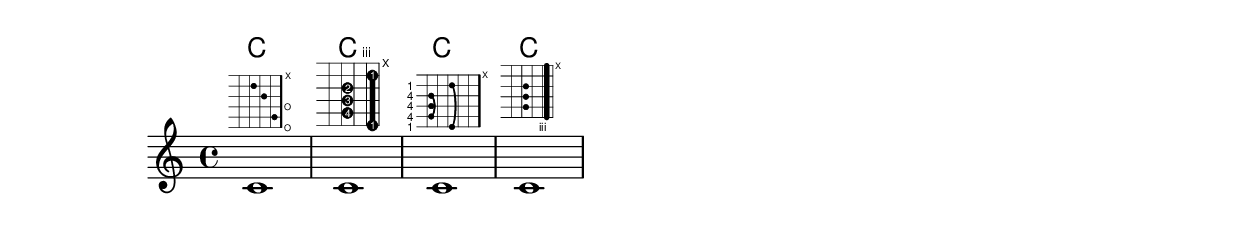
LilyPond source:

\version "2.12.0"

\header {
  texidoc="
Fret diagrams can be presented in landscape mode.

"
}

\layout { ragged-right = ##t }

<<
  \chords {
    c1 |
    c1 |
    c1 |
    c1
  }

  \new Voice {
    \textLengthOn
    \override TextScript #'fret-diagram-details
       #'orientation = #'opposing-landscape

     %% C major for guitar, regular style
    c'1 ^\markup {
            \fret-diagram #"6-x;5-3-3;4-2-2;3-o;2-1;1-o;"}

     %% C major for guitar with barre on fret 3, regular style
    \once \override TextScript #'fret-diagram-details 
        #'label-dir = #LEFT
    \once \override TextScript #'fret-diagram-details 
        #'barre-type = #'straight
    c' ^\markup {
            \fret-diagram 
               #"f:1;s:1.2;6-x;c:5-1-3;5-3-1;4-5-2;3-5-3;2-5-4;1-3-1;"}

     %% C major for guitar with two barres, regular style

    c' ^\markup {
            \fret-diagram 
              #"f:2;h:5;6-x;c:5-1-3;5-3-1;c:4-2-5;4-5-4;3-5-4;2-5-4;1-3-1;"}
   
     %% C major for guitar, with capo 
    c' ^\markup {
            \fret-diagram-verbose #'((mute 6)
                                     (capo 3)
                                     (place-fret 4 5 1)
                                     (place-fret 3 5 2)
                                     (place-fret 2 5 3))}

 }
>>


